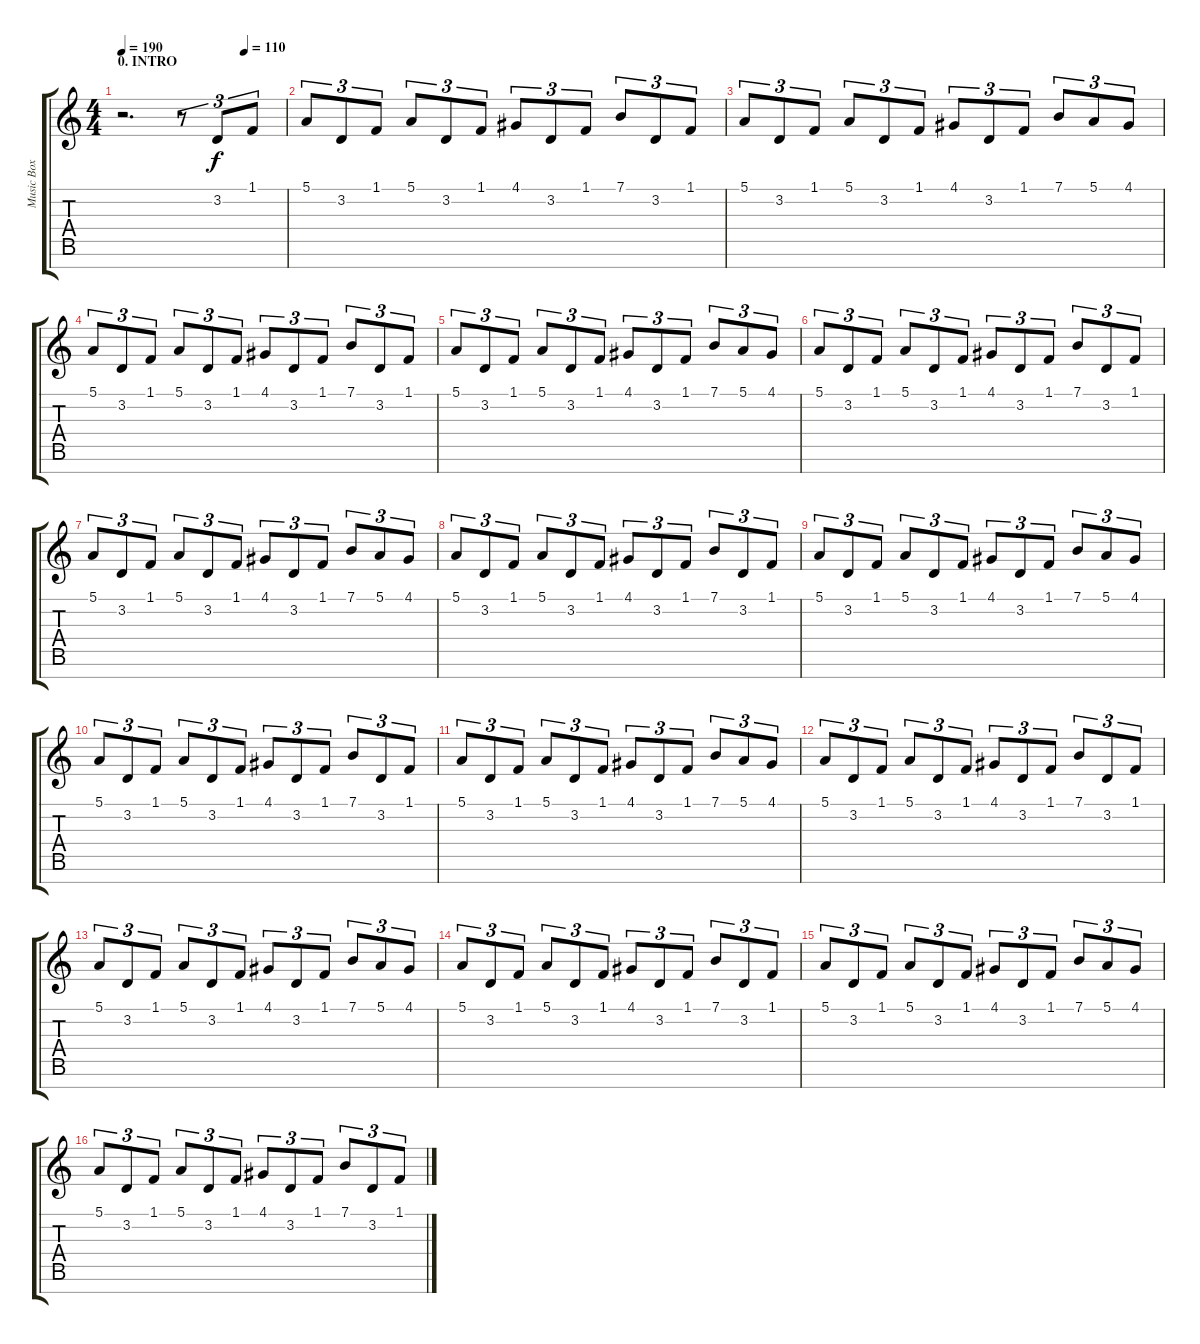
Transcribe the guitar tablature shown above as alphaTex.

\track ("Music Box" "Music Box") {instrument musicbox}
\staff {score tabs}
\tuning (E4 B3 G3 D3 A2 E2 B1) {hide}
\ts (4 4)
\section ("" "0. INTRO")
\tempo 190
\tempo (110 0.75)
\tempo 190
\clef g2
\ks c
r.2{d dy f instrument musicbox} r.8{tu (3 2)} 3.2.8{tu (3 2)} 1.1.8{tu (3 2)} |
5.1.8{tu (3 2)} 3.2.8{tu (3 2)} 1.1.8{tu (3 2)} 5.1.8{tu (3 2)} 3.2.8{tu (3 2)} 1.1.8{tu (3 2)} 4.1.8{tu (3 2)} 3.2.8{tu (3 2)} 1.1.8{tu (3 2)} 7.1.8{tu (3 2)} 3.2.8{tu (3 2)} 1.1.8{tu (3 2)} |
5.1.8{tu (3 2)} 3.2.8{tu (3 2)} 1.1.8{tu (3 2)} 5.1.8{tu (3 2)} 3.2.8{tu (3 2)} 1.1.8{tu (3 2)} 4.1.8{tu (3 2)} 3.2.8{tu (3 2)} 1.1.8{tu (3 2)} 7.1.8{tu (3 2)} 5.1.8{tu (3 2)} 4.1.8{tu (3 2)} |
5.1.8{tu (3 2)} 3.2.8{tu (3 2)} 1.1.8{tu (3 2)} 5.1.8{tu (3 2)} 3.2.8{tu (3 2)} 1.1.8{tu (3 2)} 4.1.8{tu (3 2)} 3.2.8{tu (3 2)} 1.1.8{tu (3 2)} 7.1.8{tu (3 2)} 3.2.8{tu (3 2)} 1.1.8{tu (3 2)} |
5.1.8{tu (3 2)} 3.2.8{tu (3 2)} 1.1.8{tu (3 2)} 5.1.8{tu (3 2)} 3.2.8{tu (3 2)} 1.1.8{tu (3 2)} 4.1.8{tu (3 2)} 3.2.8{tu (3 2)} 1.1.8{tu (3 2)} 7.1.8{tu (3 2)} 5.1.8{tu (3 2)} 4.1.8{tu (3 2)} |
5.1.8{tu (3 2)} 3.2.8{tu (3 2)} 1.1.8{tu (3 2)} 5.1.8{tu (3 2)} 3.2.8{tu (3 2)} 1.1.8{tu (3 2)} 4.1.8{tu (3 2)} 3.2.8{tu (3 2)} 1.1.8{tu (3 2)} 7.1.8{tu (3 2)} 3.2.8{tu (3 2)} 1.1.8{tu (3 2)} |
5.1.8{tu (3 2)} 3.2.8{tu (3 2)} 1.1.8{tu (3 2)} 5.1.8{tu (3 2)} 3.2.8{tu (3 2)} 1.1.8{tu (3 2)} 4.1.8{tu (3 2)} 3.2.8{tu (3 2)} 1.1.8{tu (3 2)} 7.1.8{tu (3 2)} 5.1.8{tu (3 2)} 4.1.8{tu (3 2)} |
5.1.8{tu (3 2)} 3.2.8{tu (3 2)} 1.1.8{tu (3 2)} 5.1.8{tu (3 2)} 3.2.8{tu (3 2)} 1.1.8{tu (3 2)} 4.1.8{tu (3 2)} 3.2.8{tu (3 2)} 1.1.8{tu (3 2)} 7.1.8{tu (3 2)} 3.2.8{tu (3 2)} 1.1.8{tu (3 2)} |
5.1.8{tu (3 2)} 3.2.8{tu (3 2)} 1.1.8{tu (3 2)} 5.1.8{tu (3 2)} 3.2.8{tu (3 2)} 1.1.8{tu (3 2)} 4.1.8{tu (3 2)} 3.2.8{tu (3 2)} 1.1.8{tu (3 2)} 7.1.8{tu (3 2)} 5.1.8{tu (3 2)} 4.1.8{tu (3 2)} |
5.1.8{tu (3 2)} 3.2.8{tu (3 2)} 1.1.8{tu (3 2)} 5.1.8{tu (3 2)} 3.2.8{tu (3 2)} 1.1.8{tu (3 2)} 4.1.8{tu (3 2)} 3.2.8{tu (3 2)} 1.1.8{tu (3 2)} 7.1.8{tu (3 2)} 3.2.8{tu (3 2)} 1.1.8{tu (3 2)} |
5.1.8{tu (3 2)} 3.2.8{tu (3 2)} 1.1.8{tu (3 2)} 5.1.8{tu (3 2)} 3.2.8{tu (3 2)} 1.1.8{tu (3 2)} 4.1.8{tu (3 2)} 3.2.8{tu (3 2)} 1.1.8{tu (3 2)} 7.1.8{tu (3 2)} 5.1.8{tu (3 2)} 4.1.8{tu (3 2)} |
5.1.8{tu (3 2)} 3.2.8{tu (3 2)} 1.1.8{tu (3 2)} 5.1.8{tu (3 2)} 3.2.8{tu (3 2)} 1.1.8{tu (3 2)} 4.1.8{tu (3 2)} 3.2.8{tu (3 2)} 1.1.8{tu (3 2)} 7.1.8{tu (3 2)} 3.2.8{tu (3 2)} 1.1.8{tu (3 2)} |
5.1.8{tu (3 2)} 3.2.8{tu (3 2)} 1.1.8{tu (3 2)} 5.1.8{tu (3 2)} 3.2.8{tu (3 2)} 1.1.8{tu (3 2)} 4.1.8{tu (3 2)} 3.2.8{tu (3 2)} 1.1.8{tu (3 2)} 7.1.8{tu (3 2)} 5.1.8{tu (3 2)} 4.1.8{tu (3 2)} |
5.1.8{tu (3 2)} 3.2.8{tu (3 2)} 1.1.8{tu (3 2)} 5.1.8{tu (3 2)} 3.2.8{tu (3 2)} 1.1.8{tu (3 2)} 4.1.8{tu (3 2)} 3.2.8{tu (3 2)} 1.1.8{tu (3 2)} 7.1.8{tu (3 2)} 3.2.8{tu (3 2)} 1.1.8{tu (3 2)} |
5.1.8{tu (3 2)} 3.2.8{tu (3 2)} 1.1.8{tu (3 2)} 5.1.8{tu (3 2)} 3.2.8{tu (3 2)} 1.1.8{tu (3 2)} 4.1.8{tu (3 2)} 3.2.8{tu (3 2)} 1.1.8{tu (3 2)} 7.1.8{tu (3 2)} 5.1.8{tu (3 2)} 4.1.8{tu (3 2)} |
5.1.8{tu (3 2)} 3.2.8{tu (3 2)} 1.1.8{tu (3 2)} 5.1.8{tu (3 2)} 3.2.8{tu (3 2)} 1.1.8{tu (3 2)} 4.1.8{tu (3 2)} 3.2.8{tu (3 2)} 1.1.8{tu (3 2)} 7.1.8{tu (3 2)} 3.2.8{tu (3 2)} 1.1.8{tu (3 2)}
